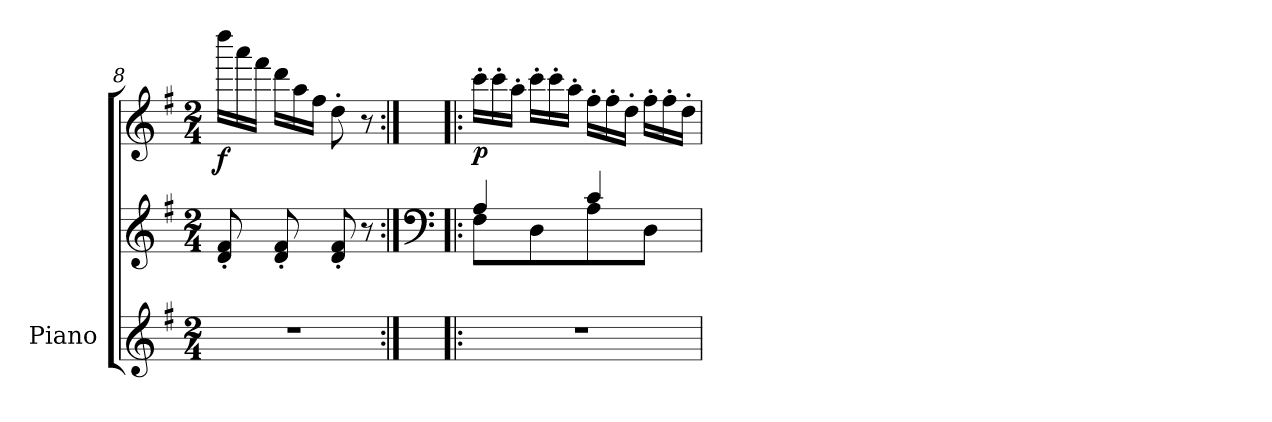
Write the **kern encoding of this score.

**kern	**kern	**kern	**dynam
*part1	*part1	*part1	*part1
*staff3	*staff2	*staff1	*staff1/2/3
*I"Piano	*	*	*
*I'Pno	*	*	*
*clefG2	*clefG2	*clefG2	*
*k[f#]	*k[f#]	*k[f#]	*
*M2/4	*M2/4	*M2/4	*
*	*	*Xtuplet	*
=8	=8	=8	=8
!	!	!	!LO:DY:b
2r	8d/' 8f#/'	24dddd\LL	f
.	.	24aaa\	.
.	.	24fff#\JJ	.
.	8d/' 8f#/'	24ddd\LL	.
.	.	24aa\	.
.	.	24ff#\JJ	.
.	8d/' 8f#/'	8dd'\	.
.	8r	8r	.
=9:|!|:	=9:|!|:	=9:|!|:	=9:|!|:
*	*clefF4	*	*
*	*^	*	*
!	!	!	!	!LO:DY:b
2r	4A/	8F#\L	24ccc'\LL	p
.	.	.	24ccc'\	.
.	.	.	24aa'\JJ	.
.	.	8D\	24ccc'\LL	.
.	.	.	24ccc'\	.
.	.	.	24aa'\JJ	.
.	4c/	8A\	24ff#'\LL	.
.	.	.	24ff#'\	.
.	.	.	24dd'\JJ	.
.	.	8D\J	24ff#'\LL	.
.	.	.	24ff#'\	.
.	.	.	24dd'\JJ	.
*	*v	*v	*	*
=	=	=	=
*-	*-	*-	*-
